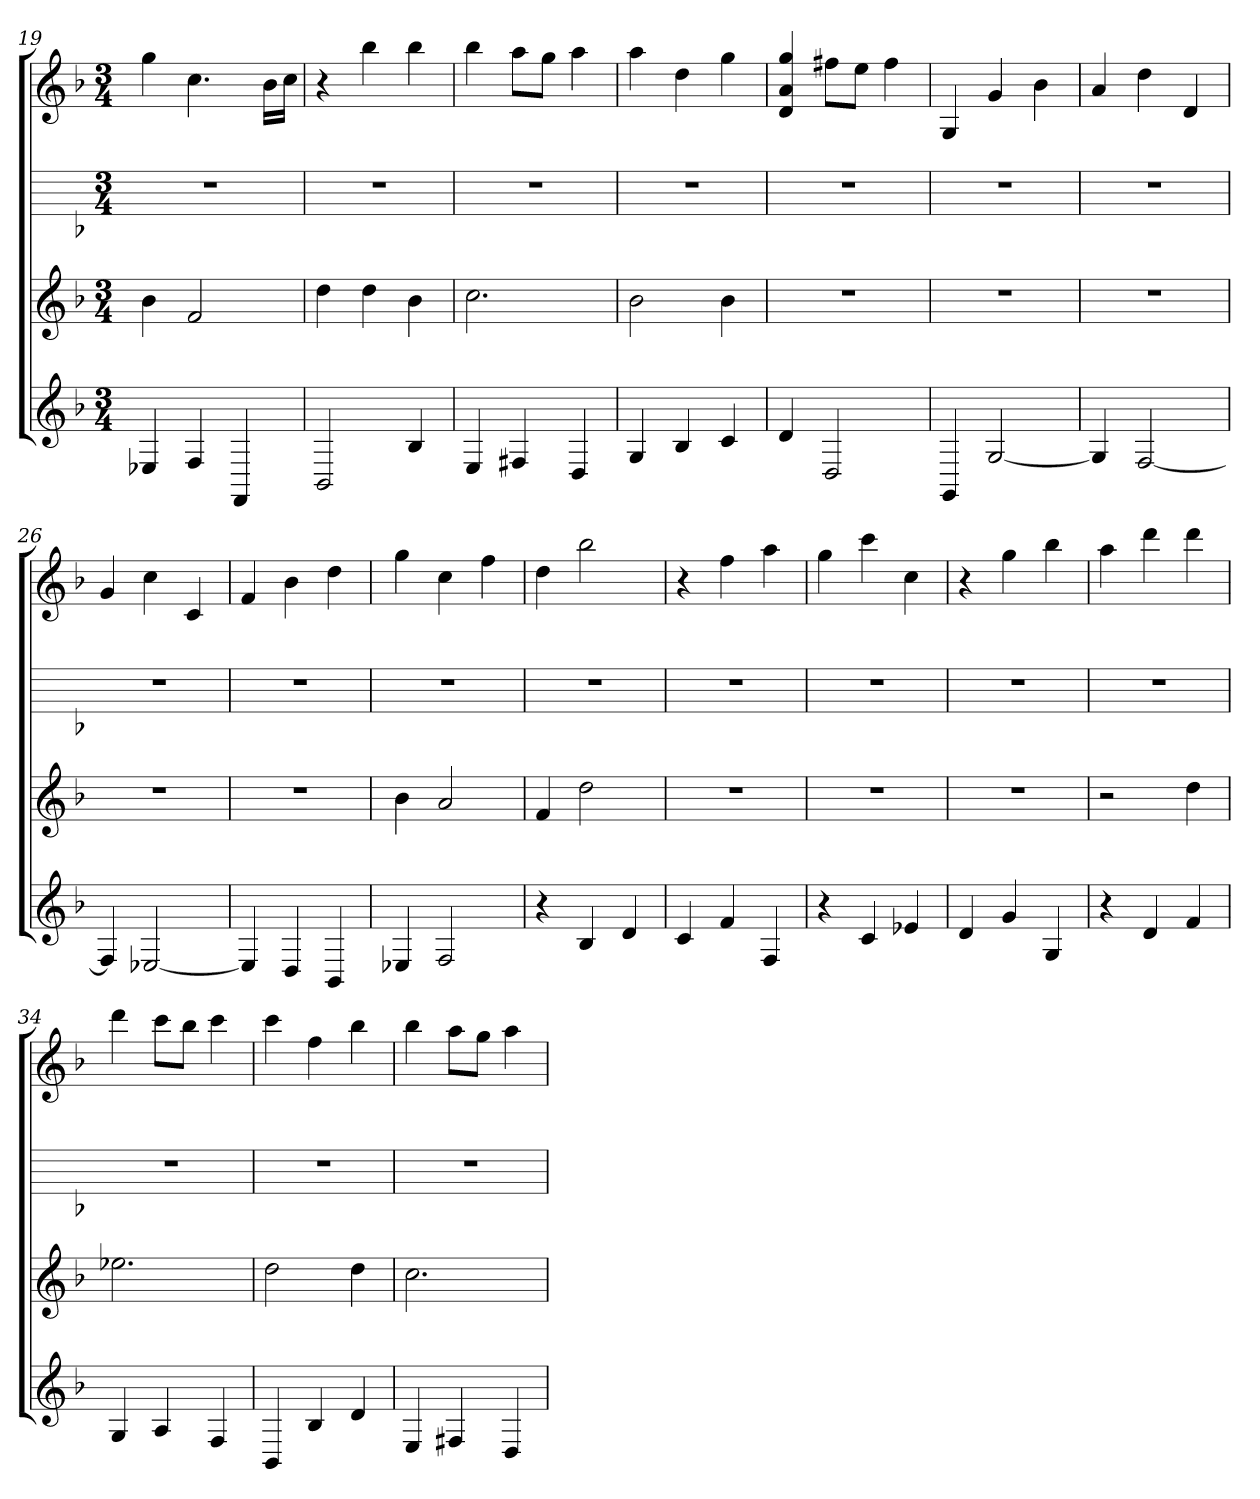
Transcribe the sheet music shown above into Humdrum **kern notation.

**kern	**kern	**kern	**kern
*part4	*part3	*part2	*part1
*staff4	*staff3	*staff2	*staff1
*k[b-]	*k[b-]	*k[b-]	*k[b-]
*F:	*F:	*F:	*F:
*M3/4	*M3/4	*M3/4	*M3/4
=19	=19	=19	=19
4E-X	4b-	2.r	4gg
4F	2f	.	4.cc
4FF	.	.	.
.	.	.	16b-LL
.	.	.	16ccJJ
=20	=20	=20	=20
2BB-	4dd	2.r	4r
.	4dd	.	4bb-
4B-	4b-	.	4bb-
=21	=21	=21	=21
4E	2.cc	2.r	4bb-
4F#X	.	.	8aaL
.	.	.	8ggJ
4D	.	.	4aa
=22	=22	=22	=22
4G	2b-	2.r	4aa
4B-	.	.	4dd
4c	4b-	.	4gg
=23	=23	=23	=23
4d	2.r	2.r	4d 4a 4gg
2D	.	.	8ff#XL
.	.	.	8eeJ
.	.	.	4ff#
=24	=24	=24	=24
4GG	2.r	2.r	4G
[2G	.	.	4g
.	.	.	4b-
=25	=25	=25	=25
4G]	2.r	2.r	4a
[2F	.	.	4dd
.	.	.	4d
=26	=26	=26	=26
4F]	2.r	2.r	4g
[2E-X	.	.	4cc
.	.	.	4c
=27	=27	=27	=27
4E-]	2.r	2.r	4f
4D	.	.	4b-
4BB-	.	.	4dd
=28	=28	=28	=28
4E-X	4b-	2.r	4gg
2F	2a	.	4cc
.	.	.	4ff
=29	=29	=29	=29
4r	4f	2.r	4dd
4B-	2dd	.	2bb-
4d	.	.	.
=30	=30	=30	=30
4c	2.r	2.r	4r
4f	.	.	4ff
4F	.	.	4aa
=31	=31	=31	=31
4r	2.r	2.r	4gg
4c	.	.	4ccc
4e-X	.	.	4cc
=32	=32	=32	=32
4d	2.r	2.r	4r
4g	.	.	4gg
4G	.	.	4bb-
=33	=33	=33	=33
4r	2r	2.r	4aa
4d	.	.	4ddd
4f	4dd	.	4ddd
=34	=34	=34	=34
4G	2.ee-X	2.r	4ddd
4A	.	.	8cccL
.	.	.	8bb-J
4F	.	.	4ccc
=35	=35	=35	=35
4BB-	2dd	2.r	4ccc
4B-	.	.	4ff
4d	4dd	.	4bb-
=36	=36	=36	=36
4E	2.cc	2.r	4bb-
4F#X	.	.	8aaL
.	.	.	8ggJ
4D	.	.	4aa
=	=	=	=
*-	*-	*-	*-
